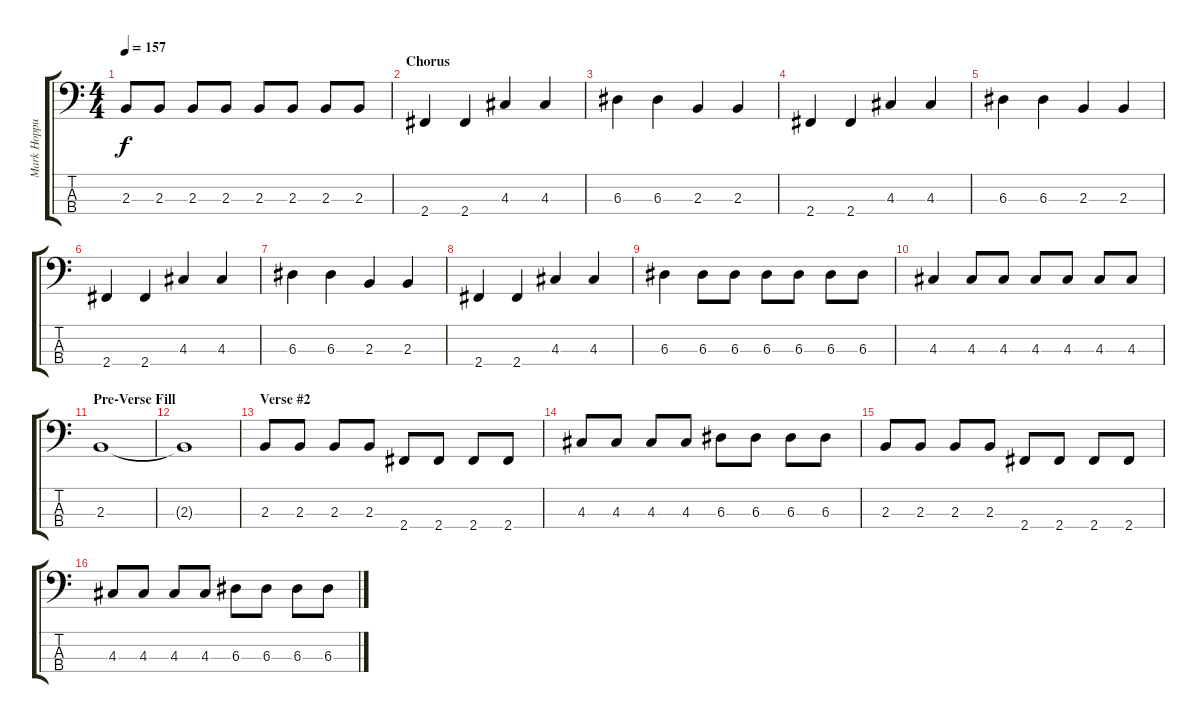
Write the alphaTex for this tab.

\track ("Mark Hoppus - Bass" "Mark Hoppu") {instrument electricbasspick}
\staff {score tabs}
\tuning (G2 D2 A1 E1) {hide}
\ts (4 4)
\tempo 157
\clef f4
\ks c
2.3.8{dy f} 2.3.8 2.3.8 2.3.8 2.3.8 2.3.8 2.3.8 2.3.8 |
\section ("" "Chorus")
2.4.4 2.4.4 4.3.4 4.3.4 |
6.3.4 6.3.4 2.3.4 2.3.4 |
2.4.4 2.4.4 4.3.4 4.3.4 |
6.3.4 6.3.4 2.3.4 2.3.4 |
2.4.4 2.4.4 4.3.4 4.3.4 |
6.3.4 6.3.4 2.3.4 2.3.4 |
2.4.4 2.4.4 4.3.4 4.3.4 |
6.3.4 6.3.8 6.3.8 6.3.8 6.3.8 6.3.8 6.3.8 |
4.3.4 4.3.8 4.3.8 4.3.8 4.3.8 4.3.8 4.3.8 |
\section ("" "Pre-Verse Fill")
2.3.1 |
2.3{t}.1 |
\section ("" "Verse #2")
2.3.8 2.3.8 2.3.8 2.3.8 2.4.8 2.4.8 2.4.8 2.4.8 |
4.3.8 4.3.8 4.3.8 4.3.8 6.3.8 6.3.8 6.3.8 6.3.8 |
2.3.8 2.3.8 2.3.8 2.3.8 2.4.8 2.4.8 2.4.8 2.4.8 |
4.3.8 4.3.8 4.3.8 4.3.8 6.3.8 6.3.8 6.3.8 6.3.8
